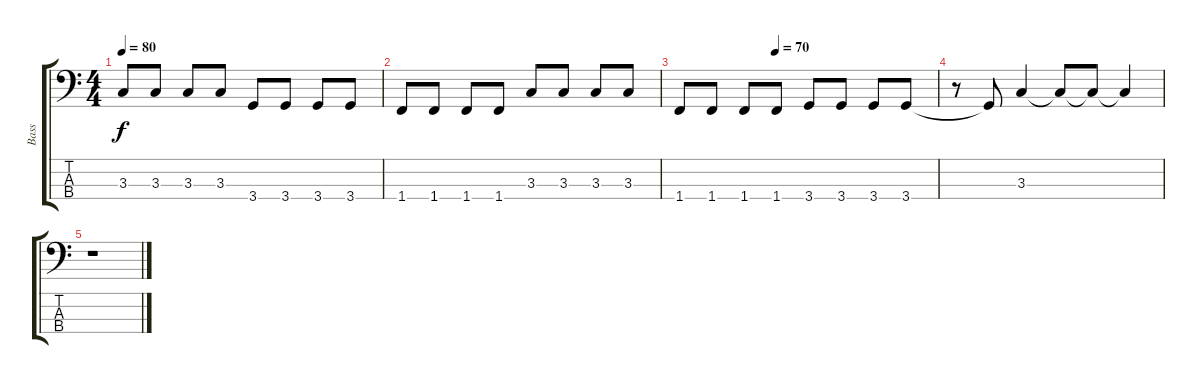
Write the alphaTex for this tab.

\track ("Bass" "Bass") {instrument electricbassfinger}
\staff {score tabs}
\tuning (G2 D2 A1 E1) {hide}
\ts (4 4)
\tempo 80
\clef f4
\ks c
3.3.8{dy f} 3.3.8 3.3.8 3.3.8 3.4.8 3.4.8 3.4.8 3.4.8 |
1.4.8 1.4.8 1.4.8 1.4.8 3.3.8 3.3.8 3.3.8 3.3.8 |
\tempo (70 0.375)
1.4.8 1.4.8 1.4.8 1.4.8 3.4.8 3.4.8 3.4.8 3.4.8 |
r.8 3.4{t}.8 3.3.4 3.3{t}.8 3.3{t}.8 3.3{t}.4 |
r.1
